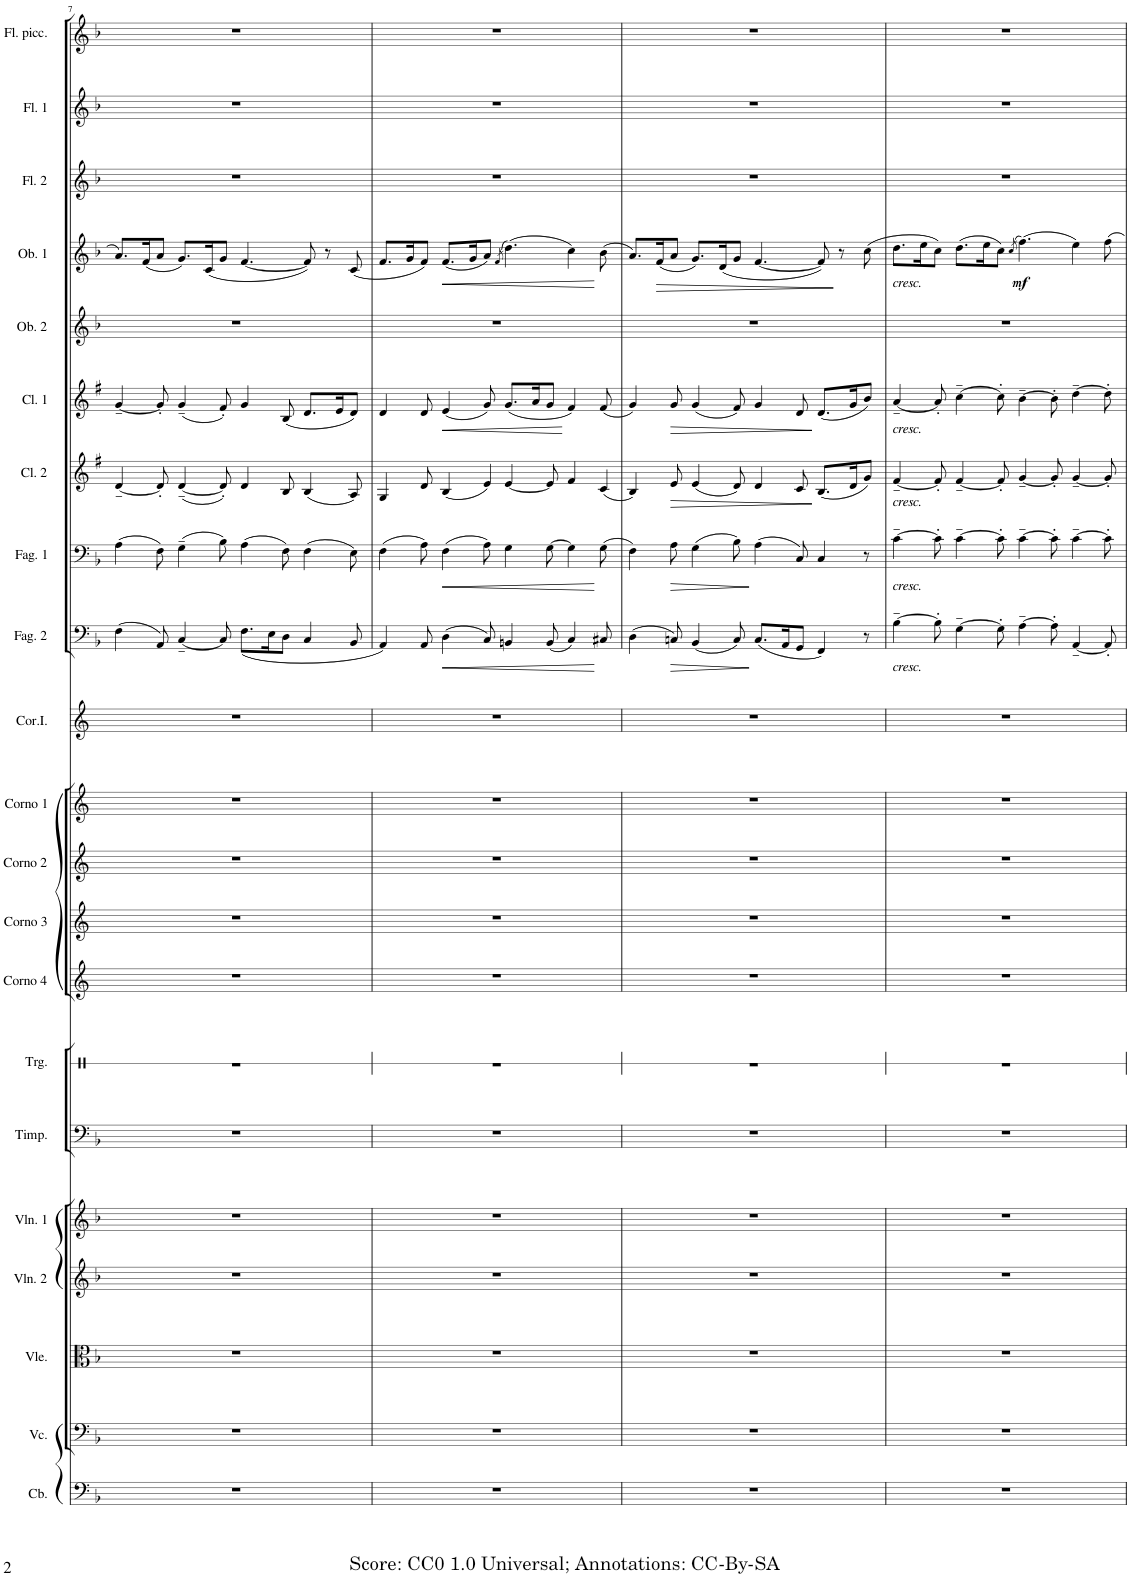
**kern	**kern	**kern	**kern	**kern	**kern	**kern	**kern	**kern	**kern	**kern	**kern	**kern	**dynam	**kern	**dynam	**kern	**dynam	**kern	**dynam	**kern	**kern	**dynam	**kern	**kern	**kern
*part21	*part20	*part19	*part18	*part17	*part16	*part15	*part14	*part13	*part12	*part11	*part10	*part9	*part9	*part8	*part8	*part7	*part7	*part6	*part6	*part5	*part4	*part4	*part3	*part2	*part1
*staff21	*staff20	*staff19	*staff18	*staff17	*staff16	*staff15	*staff14	*staff13	*staff12	*staff11	*staff10	*staff9	*staff9	*staff8	*staff8	*staff7	*staff7	*staff6	*staff6	*staff5	*staff4	*staff4	*staff3	*staff2	*staff1
*I"Contrabassi	*I"Violoncelli	*I"Viole	*I"Violini 2	*I"Violini  1	*I"Timpani	*I"Triangolo	*I"Corno in F 4	*I"Corno in F 3	*I"Corno in F 2	*I"Corno in F 1	*I"Corno Inglese	*I"Fagotto 2	*	*I"Fagotto 1	*	*I"Bb Clarinetto 2	*	*I"Bb Clarinetto 1	*	*I"Oboe 2	*I"Oboe 1	*	*I"Flauto 2	*I"Flauto 1	*I"Flauto Piccolo
*I'Cb.	*I'Vc.	*I'Vle.	*I'Vln. 2	*I'Vln. 1	*I'Timp.	*I'Trg.	*I'Corno 4	*I'Corno 3	*I'Corno 2	*I'Corno 1	*I'Cor.I.	*I'Fag. 2	*	*I'Fag. 1	*	*I'Cl. 2	*	*I'Cl. 1	*	*I'Ob. 2	*I'Ob. 1	*	*I'Fl. 2	*I'Fl. 1	*I'Fl. picc.
!!LO:PB:g=z
*clefF4	*clefF4	*clefC3	*clefG2	*clefG2	*clefF4	*clefX	*clefG2	*clefG2	*clefG2	*clefG2	*clefG2	*clefF4	*	*clefF4	*	*clefG2	*	*clefG2	*	*clefG2	*clefG2	*	*clefG2	*clefG2	*clefG2
*Trd7c12	*	*	*	*	*	*	*Trd4c7	*Trd4c7	*Trd4c7	*Trd4c7	*Trd4c7	*	*	*	*	*Trd1c2	*	*Trd1c2	*	*	*	*	*	*	*Trd-7c-12
*k[b-]	*k[b-]	*k[b-]	*k[b-]	*k[b-]	*k[b-]	*k[]	*k[]	*k[]	*k[]	*k[]	*k[]	*k[b-]	*	*k[b-]	*	*k[f#]	*	*k[f#]	*	*k[b-]	*k[b-]	*	*k[b-]	*k[b-]	*k[b-]
*M12/8	*M12/8	*M12/8	*M12/8	*M12/8	*M12/8	*M12/8	*M12/8	*M12/8	*M12/8	*M12/8	*M12/8	*M12/8	*	*M12/8	*	*M12/8	*	*M12/8	*	*M12/8	*M12/8	*	*M12/8	*M12/8	*M12/8
=7	=7	=7	=7	=7	=7	=7	=7	=7	=7	=7	=7	=7	=7	=7	=7	=7	=7	=7	=7	=7	=7	=7	=7	=7	=7
1.r	1.r	1.r	1.r	1.r	1.r	1.r	1.r	1.r	1.r	1.r	1.r	(4F\	.	(4A\	.	[<4d~/	.	[4g~/	.	1.r	8.a/L	.	1.r	1.r	1.r
.	.	.	.	.	.	.	.	.	.	.	.	.	.	.	.	.	.	.	.	.	(16f/K	.	.	.	.
.	.	.	.	.	.	.	.	.	.	.	.	8AA/)	.	8F\)	.	8d'/]	.	8g'/]	.	.	8a/J	.	.	.	.
.	.	.	.	.	.	.	.	.	.	.	.	[4C~/	.	(>4G~>\	.	([<4d~/	.	(4g~/	.	.	8.g/L)	.	.	.	.
.	.	.	.	.	.	.	.	.	.	.	.	.	.	.	.	.	.	.	.	.	(16c/K	.	.	.	.
.	.	.	.	.	.	.	.	.	.	.	.	8C/]	.	8B-\)	.	8d'/])	.	8f#'/)	.	.	8g/J	.	.	.	.
.	.	.	.	.	.	.	.	.	.	.	.	(<8.F\L	.	(4A\	.	4d/	.	4g/	.	.	[4.f/	.	.	.	.
.	.	.	.	.	.	.	.	.	.	.	.	16E\K	.	.	.	.	.	.	.	.	.	.	.	.	.
.	.	.	.	.	.	.	.	.	.	.	.	8D\J	.	8F\)	.	8B/	.	(8B/	.	.	.	.	.	.	.
.	.	.	.	.	.	.	.	.	.	.	.	4C/	.	(4F\	.	(4B/	.	8.d/L	.	.	8f/])	.	.	.	.
.	.	.	.	.	.	.	.	.	.	.	.	.	.	.	.	.	.	.	.	.	8r	.	.	.	.
.	.	.	.	.	.	.	.	.	.	.	.	.	.	.	.	.	.	16e/K	.	.	.	.	.	.	.
.	.	.	.	.	.	.	.	.	.	.	.	8BB-/	.	8E\)	.	8A/)	.	8d/J)	.	.	(8c/	.	.	.	.
=8	=8	=8	=8	=8	=8	=8	=8	=8	=8	=8	=8	=8	=8	=8	=8	=8	=8	=8	=8	=8	=8	=8	=8	=8	=8
1.r	1.r	1.r	1.r	1.r	1.r	1.r	1.r	1.r	1.r	1.r	1.r	4AA/)	.	(4F\	.	4G/	.	4d/	.	1.r	8.f/L	.	1.r	1.r	1.r
.	.	.	.	.	.	.	.	.	.	.	.	.	.	.	.	.	.	.	.	.	16g/K	.	.	.	.
.	.	.	.	.	.	.	.	.	.	.	.	8AA/	.	8A\)	.	8d/	.	8d/	.	.	8f/J)	.	.	.	.
!	!	!	!	!	!	!	!	!	!	!	!	!	!LO:HP:b	!	!LO:HP:b	!	!	!	!LO:HP:b	!	!	!LO:HP:b	!	!	!
.	.	.	.	.	.	.	.	.	.	.	.	(4D\	<	(4F\	<	(4B/	.	(4e/	<	.	(8.f/L	<	.	.	.
.	.	.	.	.	.	.	.	.	.	.	.	.	.	.	.	.	.	.	.	.	16g/K	.	.	.	.
.	.	.	.	.	.	.	.	.	.	.	.	8C/)	.	8A\)	.	8e/)	.	8g/)	.	.	8a/J)	.	.	.	.
.	.	.	.	.	.	.	.	.	.	.	.	.	.	.	.	.	.	.	.	.	(>8qf/	.	.	.	.
.	.	.	.	.	.	.	.	.	.	.	.	4BBn/	.	4G\	.	[4e/	.	(8.g/L	.	.	(4.dd\)	.	.	.	.
.	.	.	.	.	.	.	.	.	.	.	.	.	.	.	.	.	.	16a/K	.	.	.	.	.	.	.
.	.	.	.	.	.	.	.	.	.	.	.	(8BB/	.	[8G\	.	8e/]	.	8g/J	.	.	.	.	.	.	.
.	.	.	.	.	.	.	.	.	.	.	.	4C/)	.	4G\]	.	4f#/	.	4f#/)	[	.	4cc\)	.	.	.	.
.	.	.	.	.	.	.	.	.	.	.	.	8C#X/	[	(8G\	[	(8c/	.	(8f#/	.	.	(8b-\	[	.	.	.
=9	=9	=9	=9	=9	=9	=9	=9	=9	=9	=9	=9	=9	=9	=9	=9	=9	=9	=9	=9	=9	=9	=9	=9	=9	=9
1.r	1.r	1.r	1.r	1.r	1.r	1.r	1.r	1.r	1.r	1.r	1.r	(4D\	.	4F\)	.	4B/)	.	4g/)	.	1.r	8.a/L)	.	1.r	1.r	1.r
!	!	!	!	!	!	!	!	!	!	!	!	!	!	!	!	!	!	!	!	!	!	!LO:HP:b	!	!	!
.	.	.	.	.	.	.	.	.	.	.	.	.	.	.	.	.	.	.	.	.	(16f/K	>	.	.	.
!	!	!	!	!	!	!	!	!	!	!	!	!	!LO:HP:b	!	!LO:HP:b	!	!LO:HP:b	!	!LO:HP:b	!	!	!	!	!	!
.	.	.	.	.	.	.	.	.	.	.	.	8Cn/)	>	8A\	>	8e/	>	8g/	>	.	8a/J	.	.	.	.
.	.	.	.	.	.	.	.	.	.	.	.	(4BB-/	.	(4G\	.	(4e/	.	(4g/	.	.	8.g/L)	.	.	.	.
.	.	.	.	.	.	.	.	.	.	.	.	.	.	.	.	.	.	.	.	.	(16d/K	.	.	.	.
.	.	.	.	.	.	.	.	.	.	.	.	8C/)	.	8B-\)	.	8d/)	.	8f#/)	.	.	8g/J	.	.	.	.
.	.	.	.	.	.	.	.	.	.	.	.	(8.C/L	]	(4A\	]	4d/	.	4g/	.	.	[4.f/	.	.	.	.
.	.	.	.	.	.	.	.	.	.	.	.	16AA/K	.	.	.	.	.	.	.	.	.	.	.	.	.
.	.	.	.	.	.	.	.	.	.	.	.	8GG/J	.	8C/)	.	8c/	.	8d/	.	.	.	.	.	.	.
.	.	.	.	.	.	.	.	.	.	.	.	4FF/)	.	4C/	.	(8.B/L	]	(8.d/L	]	.	8f/])	.	.	.	.
.	.	.	.	.	.	.	.	.	.	.	.	.	.	.	.	.	.	.	.	.	8r	]	.	.	.
.	.	.	.	.	.	.	.	.	.	.	.	.	.	.	.	16d/K	.	16g/K	.	.	.	.	.	.	.
.	.	.	.	.	.	.	.	.	.	.	.	8r	.	8r	.	8g/J)	.	8b/J)	.	.	(8cc\	.	.	.	.
=10	=10	=10	=10	=10	=10	=10	=10	=10	=10	=10	=10	=10	=10	=10	=10	=10	=10	=10	=10	=10	=10	=10	=10	=10	=10
!	!	!	!	!	!	!	!	!	!	!	!	!	!	!	!	!	!	!	!	!	!LO:TX:b:i:t=cresc.	!	!	!	!
!	!	!	!	!	!	!	!	!	!	!	!	!	!	!	!	!	!	!LO:TX:b:i:t=cresc.	!	!	!	!	!	!	!
!	!	!	!	!	!	!	!	!	!	!	!	!	!	!	!	!LO:TX:b:i:t=cresc.	!	!	!	!	!	!	!	!	!
!	!	!	!	!	!	!	!	!	!	!	!	!	!	!LO:TX:b:i:t=cresc.	!	!	!	!	!	!	!	!	!	!	!
!	!	!	!	!	!	!	!	!	!	!	!	!LO:TX:b:i:t=cresc.	!	!	!	!	!	!	!	!	!	!	!	!	!
1.r	1.r	1.r	1.r	1.r	1.r	1.r	1.r	1.r	1.r	1.r	1.r	[4B-~\	.	[4c~\	.	[4f#~/	.	[4a~/	.	1.r	8.dd\L	.	1.r	1.r	1.r
.	.	.	.	.	.	.	.	.	.	.	.	.	.	.	.	.	.	.	.	.	16ee\K	.	.	.	.
.	.	.	.	.	.	.	.	.	.	.	.	8B-'\]	.	8c'\]	.	8f#'/]	.	8a'/]	.	.	8cc\J)	.	.	.	.
.	.	.	.	.	.	.	.	.	.	.	.	[4G~\	.	[4c~\	.	[4f#~/	.	[4cc~\	.	.	(8.dd\L	.	.	.	.
.	.	.	.	.	.	.	.	.	.	.	.	.	.	.	.	.	.	.	.	.	16ee\K	.	.	.	.
.	.	.	.	.	.	.	.	.	.	.	.	8G'\]	.	8c'\]	.	8f#'/]	.	8cc'\]	.	.	8cc\J)	.	.	.	.
.	.	.	.	.	.	.	.	.	.	.	.	.	.	.	.	.	.	.	.	.	(>8qcc/	.	.	.	.
!	!	!	!	!	!	!	!	!	!	!	!	!	!	!	!	!	!	!	!	!	!	!LO:DY:b	!	!	!
.	.	.	.	.	.	.	.	.	.	.	.	[4A~\	.	[4c~\	.	[4g~/	.	[4b~\	.	.	(4.ff\)	mf	.	.	.
.	.	.	.	.	.	.	.	.	.	.	.	8A'\]	.	8c'\]	.	8g'/]	.	8b'\]	.	.	.	.	.	.	.
.	.	.	.	.	.	.	.	.	.	.	.	[4AA~/	.	[4c~\	.	[4g~/	.	[4dd~\	.	.	4ee\)	.	.	.	.
.	.	.	.	.	.	.	.	.	.	.	.	8AA'/]	.	8c'\]	.	8g'/]	.	8dd'\]	.	.	8ff\	.	.	.	.
=	=	=	=	=	=	=	=	=	=	=	=	=	=	=	=	=	=	=	=	=	=	=	=	=	=
*-	*-	*-	*-	*-	*-	*-	*-	*-	*-	*-	*-	*-	*-	*-	*-	*-	*-	*-	*-	*-	*-	*-	*-	*-	*-
